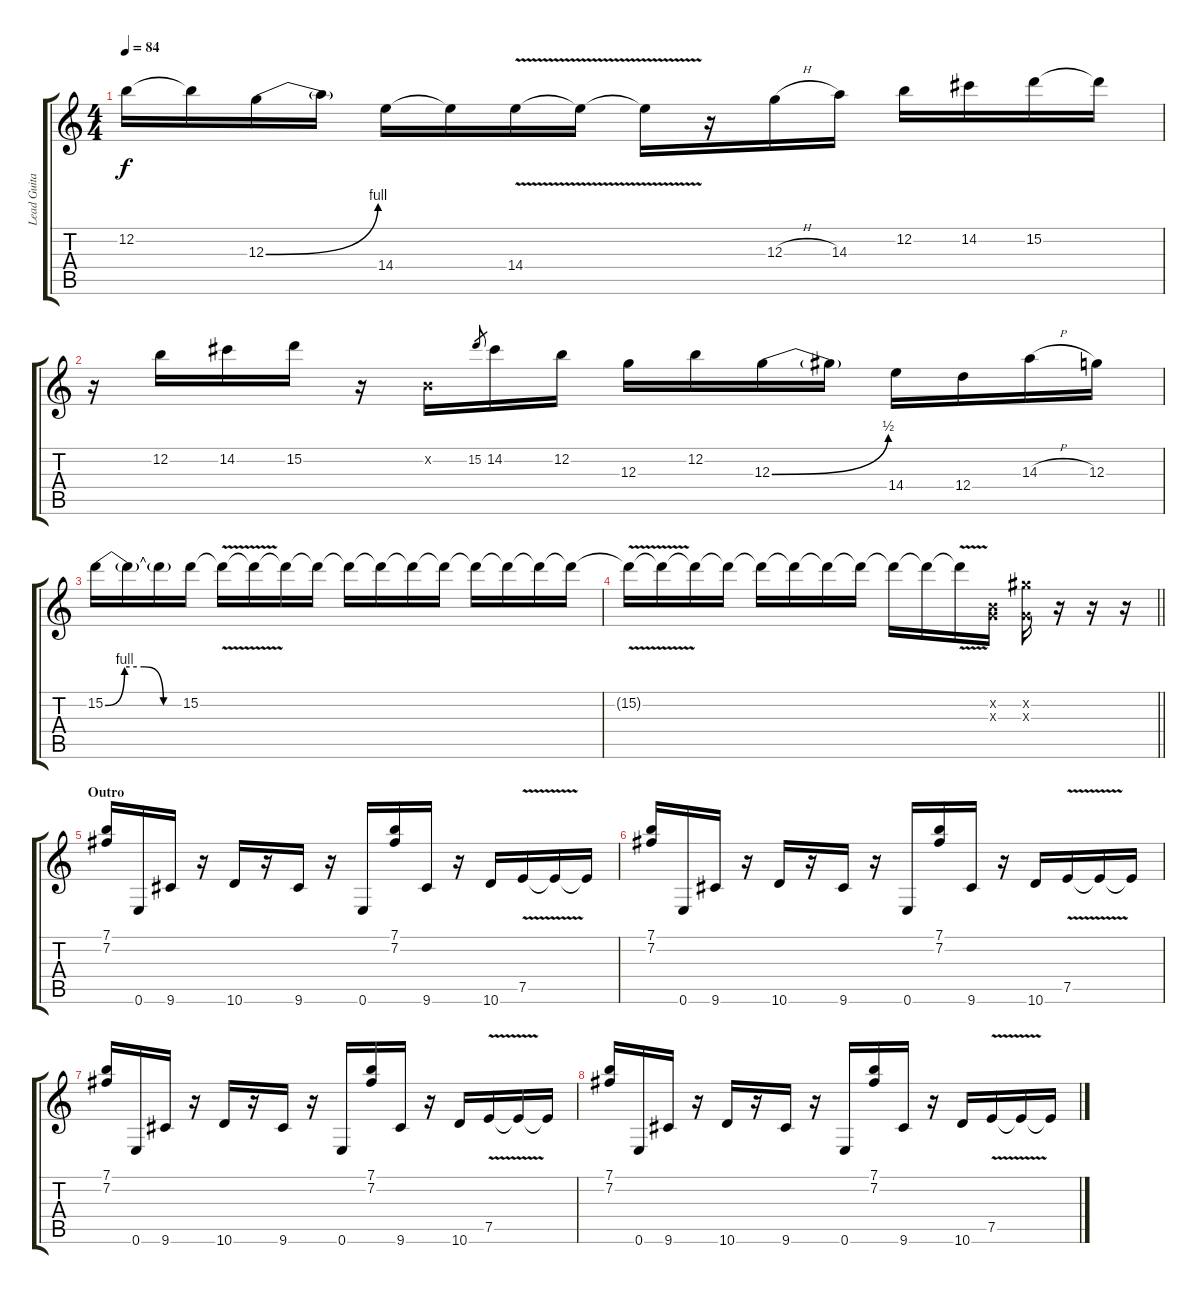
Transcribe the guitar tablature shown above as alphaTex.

\track ("Lead Guitar" "Lead Guita") {instrument overdrivenguitar}
\staff {score tabs}
\tuning (E4 B3 G3 D3 A2 E2) {hide}
\ts (4 4)
\tempo 84
\clef g2
\ks c
12.2.16{dy f} 12.2{t}.16 12.3{be (bend 0 0 60 4)}.16 12.3{t}.16 14.4.16 14.4{t}.16 14.4{v}.16 14.4{t}.16 14.4{v t}.16 r.16 12.3{h}.16 14.3.16 12.2.16 14.2.16 15.2.16 15.2{t}.16 |
r.16 12.2.16 14.2.16 15.2.16 r.16 0.2{x}.16 15.2.8{gr} 14.2.16 12.2.16 12.3.16 12.2.16 12.3{be (bend 0 0 60 2)}.16 12.3{t}.16 14.4.16 12.4.16 14.3{h}.16 12.3.16 |
15.2{be (custom 0 0 15 4 30 4 45 0 60 0)}.16 15.2{t}.16 15.2{t}.16 15.2.16 15.2{v t}.16 15.2{t}.16 15.2{t}.16 15.2{t}.16 15.2{t}.16 15.2{t}.16 15.2{t}.16 15.2{t}.16 15.2{t}.16 15.2{t}.16 15.2{t}.16 15.2{t}.16 |
\barLineRight lightlight
15.2{v t}.16 15.2{t}.16 15.2{t}.16 15.2{t}.16 15.2{t}.16 15.2{t}.16 15.2{t}.16 15.2{t}.16 15.2{t}.16 15.2{t}.16 15.2{v t}.16 (0.2{x} 0.3{x}).16 (9.2{x} 0.3{x}).16 r.16 r.16 r.16 |
\section ("" "Outro")
(7.1 7.2).16 0.6.16 9.6.16 r.16 10.6.16 r.16 9.6.16 r.16 0.6.16 (7.1 7.2).16 9.6.16 r.16 10.6.16 7.5{v}.16 7.5{t}.16 7.5{t}.16 |
(7.1 7.2).16 0.6.16 9.6.16 r.16 10.6.16 r.16 9.6.16 r.16 0.6.16 (7.1 7.2).16 9.6.16 r.16 10.6.16 7.5{v}.16 7.5{t}.16 7.5{t}.16 |
(7.1 7.2).16 0.6.16 9.6.16 r.16 10.6.16 r.16 9.6.16 r.16 0.6.16 (7.1 7.2).16 9.6.16 r.16 10.6.16 7.5{v}.16 7.5{t}.16 7.5{t}.16 |
(7.1 7.2).16 0.6.16 9.6.16 r.16 10.6.16 r.16 9.6.16 r.16 0.6.16 (7.1 7.2).16 9.6.16 r.16 10.6.16 7.5{v}.16 7.5{t}.16 7.5{t}.16
